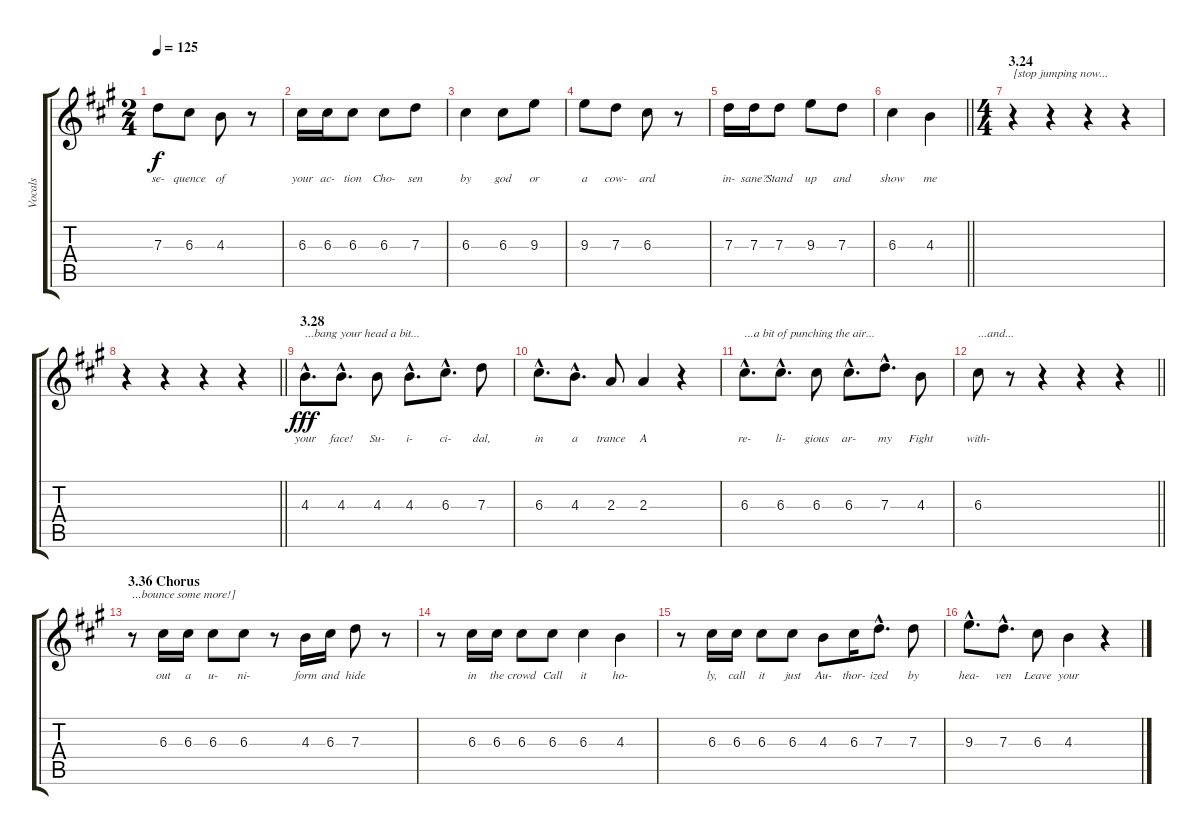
\track ("Vocals" "Vocals") {instrument overdrivenguitar}
\staff {score tabs}
\tuning (E4 B3 G3 D3 A2 E2) {hide}
\ts (2 4)
\tempo 125
\clef g2
\ks f#minor
7.3.8{lyrics (0 "se-") lyrics (1 "") lyrics (2 "") lyrics (3 "") lyrics (4 "") dy f} 6.3.8{lyrics (0 "quence") lyrics (1 "") lyrics (2 "") lyrics (3 "") lyrics (4 "")} 4.3.8{lyrics (0 "of") lyrics (1 "") lyrics (2 "") lyrics (3 "") lyrics (4 "")} r.8 |
6.3.16{lyrics (0 "your") lyrics (1 "") lyrics (2 "") lyrics (3 "") lyrics (4 "")} 6.3.16{lyrics (0 "ac-") lyrics (1 "") lyrics (2 "") lyrics (3 "") lyrics (4 "")} 6.3.8{lyrics (0 "tion") lyrics (1 "") lyrics (2 "") lyrics (3 "") lyrics (4 "")} 6.3.8{lyrics (0 "Cho-") lyrics (1 "") lyrics (2 "") lyrics (3 "") lyrics (4 "")} 7.3.8{lyrics (0 "sen") lyrics (1 "") lyrics (2 "") lyrics (3 "") lyrics (4 "")} |
6.3.4{lyrics (0 "by") lyrics (1 "") lyrics (2 "") lyrics (3 "") lyrics (4 "")} 6.3.8{lyrics (0 "god") lyrics (1 "") lyrics (2 "") lyrics (3 "") lyrics (4 "")} 9.3.8{lyrics (0 "or") lyrics (1 "") lyrics (2 "") lyrics (3 "") lyrics (4 "")} |
9.3.8{lyrics (0 "a") lyrics (1 "") lyrics (2 "") lyrics (3 "") lyrics (4 "")} 7.3.8{lyrics (0 "cow-") lyrics (1 "") lyrics (2 "") lyrics (3 "") lyrics (4 "")} 6.3.8{lyrics (0 "ard") lyrics (1 "") lyrics (2 "") lyrics (3 "") lyrics (4 "")} r.8 |
7.3.16{lyrics (0 "in-") lyrics (1 "") lyrics (2 "") lyrics (3 "") lyrics (4 "")} 7.3.16{lyrics (0 "sane?") lyrics (1 "") lyrics (2 "") lyrics (3 "") lyrics (4 "")} 7.3.8{lyrics (0 "Stand") lyrics (1 "") lyrics (2 "") lyrics (3 "") lyrics (4 "")} 9.3.8{lyrics (0 "up") lyrics (1 "") lyrics (2 "") lyrics (3 "") lyrics (4 "")} 7.3.8{lyrics (0 "and") lyrics (1 "") lyrics (2 "") lyrics (3 "") lyrics (4 "")} |
\barLineRight lightlight
6.3.4{lyrics (0 "show") lyrics (1 "") lyrics (2 "") lyrics (3 "") lyrics (4 "")} 4.3.4{lyrics (0 "me") lyrics (1 "") lyrics (2 "") lyrics (3 "") lyrics (4 "")} |
\ts (4 4)
\section ("" "3.24")
r.4{txt "[stop jumping now..."} r.4 r.4 r.4 |
\barLineRight lightlight
r.4 r.4 r.4 r.4 |
\section ("" "3.28")
4.3{hac}.8{d txt "...bang your head a bit..." lyrics (0 "your") lyrics (1 "") lyrics (2 "") lyrics (3 "") lyrics (4 "") dy fff} 4.3{hac}.8{d lyrics (0 "face!") lyrics (1 "") lyrics (2 "") lyrics (3 "") lyrics (4 "")} 4.3.8{lyrics (0 "Su-") lyrics (1 "") lyrics (2 "") lyrics (3 "") lyrics (4 "")} 4.3{hac}.8{d lyrics (0 "i-") lyrics (1 "") lyrics (2 "") lyrics (3 "") lyrics (4 "")} 6.3{hac}.8{d lyrics (0 "ci-") lyrics (1 "") lyrics (2 "") lyrics (3 "") lyrics (4 "")} 7.3.8{lyrics (0 "dal,") lyrics (1 "") lyrics (2 "") lyrics (3 "") lyrics (4 "")} |
6.3{hac}.8{d lyrics (0 "in") lyrics (1 "") lyrics (2 "") lyrics (3 "") lyrics (4 "")} 4.3{hac}.8{d lyrics (0 "a") lyrics (1 "") lyrics (2 "") lyrics (3 "") lyrics (4 "")} 2.3.8{lyrics (0 "trance") lyrics (1 "") lyrics (2 "") lyrics (3 "") lyrics (4 "")} 2.3.4{lyrics (0 "A") lyrics (1 "") lyrics (2 "") lyrics (3 "") lyrics (4 "")} r.4 |
6.3{hac}.8{d txt "...a bit of punching the air..." lyrics (0 "re-") lyrics (1 "") lyrics (2 "") lyrics (3 "") lyrics (4 "")} 6.3{hac}.8{d lyrics (0 "li-") lyrics (1 "") lyrics (2 "") lyrics (3 "") lyrics (4 "")} 6.3.8{lyrics (0 "gious") lyrics (1 "") lyrics (2 "") lyrics (3 "") lyrics (4 "")} 6.3{hac}.8{d lyrics (0 "ar-") lyrics (1 "") lyrics (2 "") lyrics (3 "") lyrics (4 "")} 7.3{hac}.8{d lyrics (0 "my") lyrics (1 "") lyrics (2 "") lyrics (3 "") lyrics (4 "")} 4.3.8{lyrics (0 "Fight") lyrics (1 "") lyrics (2 "") lyrics (3 "") lyrics (4 "")} |
\barLineRight lightlight
6.3.8{txt "...and..." lyrics (0 "with-") lyrics (1 "") lyrics (2 "") lyrics (3 "") lyrics (4 "")} r.8 r.4 r.4 r.4 |
\section ("" "3.36 Chorus")
r.8{txt "...bounce some more!]"} 6.3.16{lyrics (0 "out") lyrics (1 "") lyrics (2 "") lyrics (3 "") lyrics (4 "")} 6.3.16{lyrics (0 "a") lyrics (1 "") lyrics (2 "") lyrics (3 "") lyrics (4 "")} 6.3.8{lyrics (0 "u-") lyrics (1 "") lyrics (2 "") lyrics (3 "") lyrics (4 "")} 6.3.8{lyrics (0 "ni-") lyrics (1 "") lyrics (2 "") lyrics (3 "") lyrics (4 "")} r.8 4.3.16{lyrics (0 "form") lyrics (1 "") lyrics (2 "") lyrics (3 "") lyrics (4 "")} 6.3.16{lyrics (0 "and") lyrics (1 "") lyrics (2 "") lyrics (3 "") lyrics (4 "")} 7.3.8{lyrics (0 "hide") lyrics (1 "") lyrics (2 "") lyrics (3 "") lyrics (4 "")} r.8 |
r.8 6.3.16{lyrics (0 "in") lyrics (1 "") lyrics (2 "") lyrics (3 "") lyrics (4 "")} 6.3.16{lyrics (0 "the") lyrics (1 "") lyrics (2 "") lyrics (3 "") lyrics (4 "")} 6.3.8{lyrics (0 "crowd") lyrics (1 "") lyrics (2 "") lyrics (3 "") lyrics (4 "")} 6.3.8{lyrics (0 "Call") lyrics (1 "") lyrics (2 "") lyrics (3 "") lyrics (4 "")} 6.3.4{lyrics (0 "it") lyrics (1 "") lyrics (2 "") lyrics (3 "") lyrics (4 "")} 4.3.4{lyrics (0 "ho-") lyrics (1 "") lyrics (2 "") lyrics (3 "") lyrics (4 "")} |
r.8 6.3.16{lyrics (0 "ly,") lyrics (1 "") lyrics (2 "") lyrics (3 "") lyrics (4 "")} 6.3.16{lyrics (0 "call") lyrics (1 "") lyrics (2 "") lyrics (3 "") lyrics (4 "")} 6.3.8{lyrics (0 "it") lyrics (1 "") lyrics (2 "") lyrics (3 "") lyrics (4 "")} 6.3.8{lyrics (0 "just") lyrics (1 "") lyrics (2 "") lyrics (3 "") lyrics (4 "")} 4.3.8{lyrics (0 "Au-") lyrics (1 "") lyrics (2 "") lyrics (3 "") lyrics (4 "")} 6.3.16{lyrics (0 "thor-") lyrics (1 "") lyrics (2 "") lyrics (3 "") lyrics (4 "")} 7.3{hac}.8{d lyrics (0 "ized") lyrics (1 "") lyrics (2 "") lyrics (3 "") lyrics (4 "")} 7.3.8{lyrics (0 "by") lyrics (1 "") lyrics (2 "") lyrics (3 "") lyrics (4 "")} |
9.3{hac}.8{d lyrics (0 "hea-") lyrics (1 "") lyrics (2 "") lyrics (3 "") lyrics (4 "")} 7.3{hac}.8{d lyrics (0 "ven") lyrics (1 "") lyrics (2 "") lyrics (3 "") lyrics (4 "")} 6.3.8{lyrics (0 "Leave") lyrics (1 "") lyrics (2 "") lyrics (3 "") lyrics (4 "")} 4.3.4{lyrics (0 "your") lyrics (1 "") lyrics (2 "") lyrics (3 "") lyrics (4 "")} r.4
